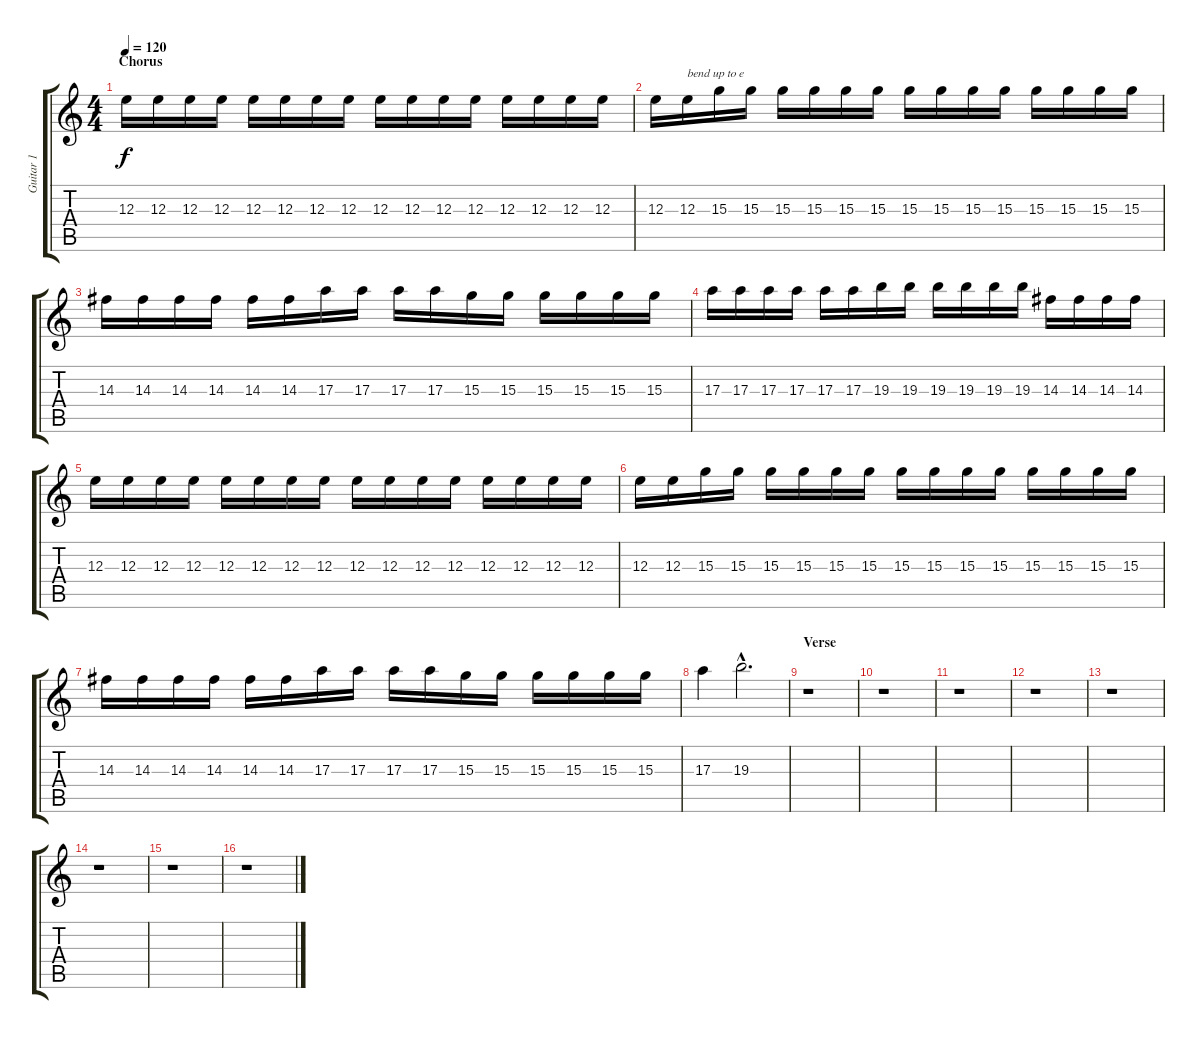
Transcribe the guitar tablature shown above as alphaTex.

\track ("Guitar 1" "Guitar 1") {instrument distortionguitar}
\staff {score tabs}
\tuning (Db4 Ab3 E3 B2 Gb2 B1) {hide}
\ts (4 4)
\section ("" "Chorus")
\tempo 120
\clef g2
\ks c
12.3.16{dy f} 12.3.16 12.3.16 12.3.16 12.3.16 12.3.16 12.3.16 12.3.16 12.3.16 12.3.16 12.3.16 12.3.16 12.3.16 12.3.16 12.3.16 12.3.16 |
12.3.16 12.3.16{txt "bend up to e"} 15.3.16 15.3.16 15.3.16 15.3.16 15.3.16 15.3.16 15.3.16 15.3.16 15.3.16 15.3.16 15.3.16 15.3.16 15.3.16 15.3.16 |
14.3.16 14.3.16 14.3.16 14.3.16 14.3.16 14.3.16 17.3.16 17.3.16 17.3.16 17.3.16 15.3.16 15.3.16 15.3.16 15.3.16 15.3.16 15.3.16 |
17.3.16 17.3.16 17.3.16 17.3.16 17.3.16 17.3.16 19.3.16 19.3.16 19.3.16 19.3.16 19.3.16 19.3.16 14.3.16 14.3.16 14.3.16 14.3.16 |
12.3.16 12.3.16 12.3.16 12.3.16 12.3.16 12.3.16 12.3.16 12.3.16 12.3.16 12.3.16 12.3.16 12.3.16 12.3.16 12.3.16 12.3.16 12.3.16 |
12.3.16 12.3.16 15.3.16 15.3.16 15.3.16 15.3.16 15.3.16 15.3.16 15.3.16 15.3.16 15.3.16 15.3.16 15.3.16 15.3.16 15.3.16 15.3.16 |
14.3.16 14.3.16 14.3.16 14.3.16 14.3.16 14.3.16 17.3.16 17.3.16 17.3.16 17.3.16 15.3.16 15.3.16 15.3.16 15.3.16 15.3.16 15.3.16 |
17.3.4 19.3{hac}.2{d} |
\section ("" "Verse")
r.1 |
r.1 |
r.1 |
r.1 |
r.1 |
r.1 |
r.1 |
r.1
